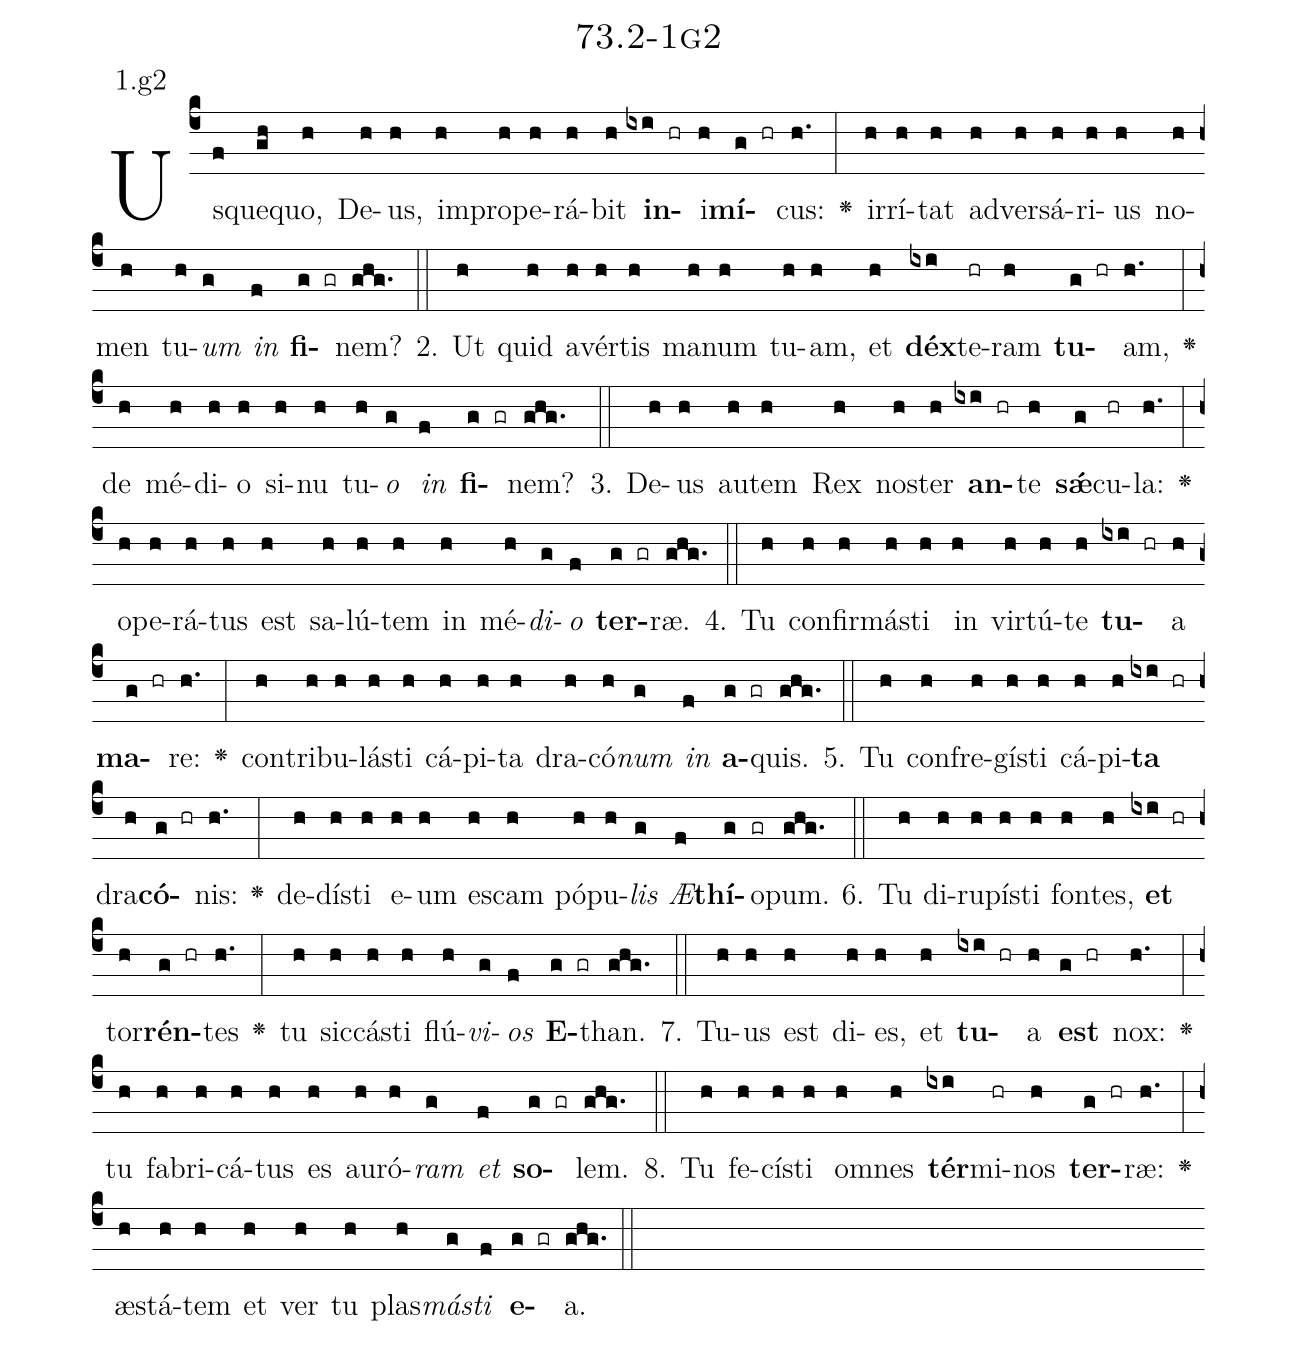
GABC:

name: 73.2-1g2;
annotation: 1.g2;
%%
(c4)Us(f)que(gh)quo,(h) De(h)us,(h) im(h)pro(h)pe(h)rá(h)bit(h) <b>in</b>(ixi hr)i(h)<b>mí</b>(g hr)cus:(h.) <v>\greheightstar</v>(:) ir(h)rí(h)tat(h) ad(h)ver(h)sá(h)ri(h)us(h) no(h)men(h) tu(h)<i>um</i>(g) <i>in</i>(f) <b>fi</b>(g gr)nem?(ghg.) (::)
2. Ut(h) quid(h) a(h)vér(h)tis(h) ma(h)num(h) tu(h)am,(h) et(h) <b>déx</b>(ixi)te(hr)ram(h) <b>tu</b>(g hr)am,(h.) <v>\greheightstar</v>(:) de(h) mé(h)di(h)o(h) si(h)nu(h) tu(h)<i>o</i>(g) <i>in</i>(f) <b>fi</b>(g gr)nem?(ghg.) (::)
3. De(h)us(h) au(h)tem(h) Rex(h) nos(h)ter(h) <b>an</b>(ixi hr)te(h) <b>sǽ</b>(g)cu(hr)la:(h.) <v>\greheightstar</v>(:) o(h)pe(h)rá(h)tus(h) est(h) sa(h)lú(h)tem(h) in(h) mé(h)<i>di</i>(g)<i>o</i>(f) <b>ter</b>(g gr)ræ.(ghg.) (::)
4. Tu(h) con(h)fir(h)más(h)ti(h) in(h) vir(h)tú(h)te(h) <b>tu</b>(ixi hr)a(h) <b>ma</b>(g hr)re:(h.) <v>\greheightstar</v>(:) con(h)tri(h)bu(h)lás(h)ti(h) cá(h)pi(h)ta(h) dra(h)có(h)<i>num</i>(g) <i>in</i>(f) <b>a</b>(g gr)quis.(ghg.) (::)
5. Tu(h) con(h)fre(h)gís(h)ti(h) cá(h)pi(h)<b>ta</b>(ixi hr) dra(h)<b>có</b>(g hr)nis:(h.) <v>\greheightstar</v>(:) de(h)dís(h)ti(h) e(h)um(h) es(h)cam(h) pó(h)pu(h)<i>lis</i>(g) <i>Æ</i>(f)<b>thí</b>(g)o(gr)pum.(ghg.) (::)
6. Tu(h) di(h)ru(h)pís(h)ti(h) fon(h)tes,(h) <b>et</b>(ixi hr) tor(h)<b>rén</b>(g hr)tes(h.) <v>\greheightstar</v>(:) tu(h) sic(h)cás(h)ti(h) flú(h)<i>vi</i>(g)<i>os</i>(f) <b>E</b>(g gr)than.(ghg.) (::)
7. Tu(h)us(h) est(h) di(h)es,(h) et(h) <b>tu</b>(ixi hr)a(h) <b>est</b>(g hr) nox:(h.) <v>\greheightstar</v>(:) tu(h) fa(h)bri(h)cá(h)tus(h) es(h) au(h)ró(h)<i>ram</i>(g) <i>et</i>(f) <b>so</b>(g gr)lem.(ghg.) (::)
8. Tu(h) fe(h)cís(h)ti(h) om(h)nes(h) <b>tér</b>(ixi)mi(hr)nos(h) <b>ter</b>(g hr)ræ:(h.) <v>\greheightstar</v>(:) æs(h)tá(h)tem(h) et(h) ver(h) tu(h) plas(h)<i>más</i>(g)<i>ti</i>(f) <b>e</b>(g gr)a.(ghg.) (::)
